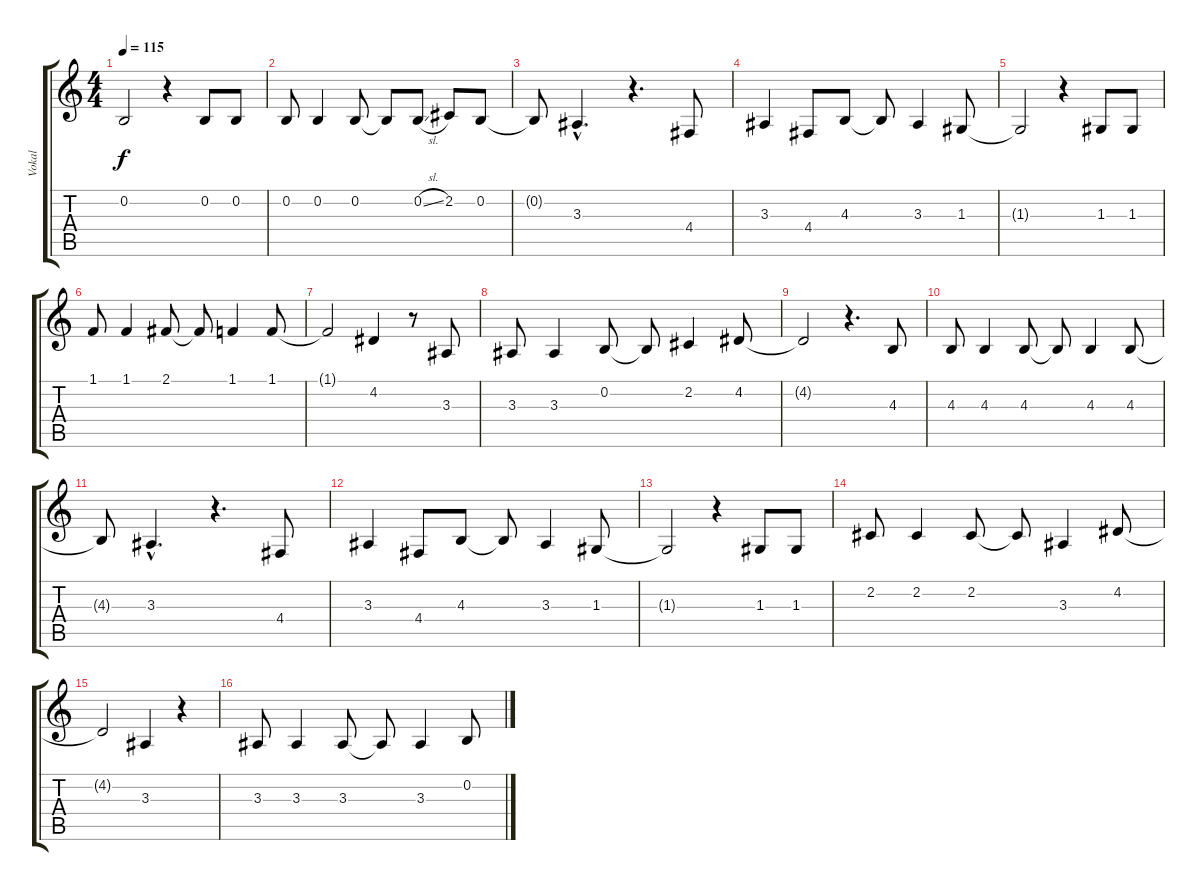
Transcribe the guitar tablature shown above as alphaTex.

\track ("Vokal" "Vokal") {instrument oboe}
\staff {score tabs}
\tuning (E4 B3 G3 D3 A2 E2) {hide}
\ts (4 4)
\tempo 115
\clef g2
\ks c
0.2{t}.2{dy f} r.4 0.2.8 0.2.8 |
0.2.8 0.2.4 0.2.8 0.2{t}.8 0.2{sl}.8 2.2.8 0.2.8 |
0.2{t}.8 3.3{hac}.4{d} r.4{d} 4.4.8 |
3.3.4 4.4.8 4.3.8 4.3{t}.8 3.3.4 1.3.8 |
1.3{t}.2 r.4 1.3.8 1.3.8 |
1.1.8 1.1.4 2.1.8 2.1{t}.8 1.1.4 1.1.8 |
1.1{t}.2 4.2.4 r.8 3.3.8 |
3.3.8 3.3.4 0.2.8 0.2{t}.8 2.2.4 4.2.8 |
4.2{t}.2 r.4{d} 4.3.8 |
4.3.8 4.3.4 4.3.8 4.3{t}.8 4.3.4 4.3.8 |
4.3{t}.8 3.3{hac}.4{d} r.4{d} 4.4.8 |
3.3.4 4.4.8 4.3.8 4.3{t}.8 3.3.4 1.3.8 |
1.3{t}.2 r.4 1.3.8 1.3.8 |
2.2.8 2.2.4 2.2.8 2.2{t}.8 3.3.4 4.2.8 |
4.2{t}.2 3.3.4 r.4 |
3.3.8 3.3.4 3.3.8 3.3{t}.8 3.3.4 0.2.8
